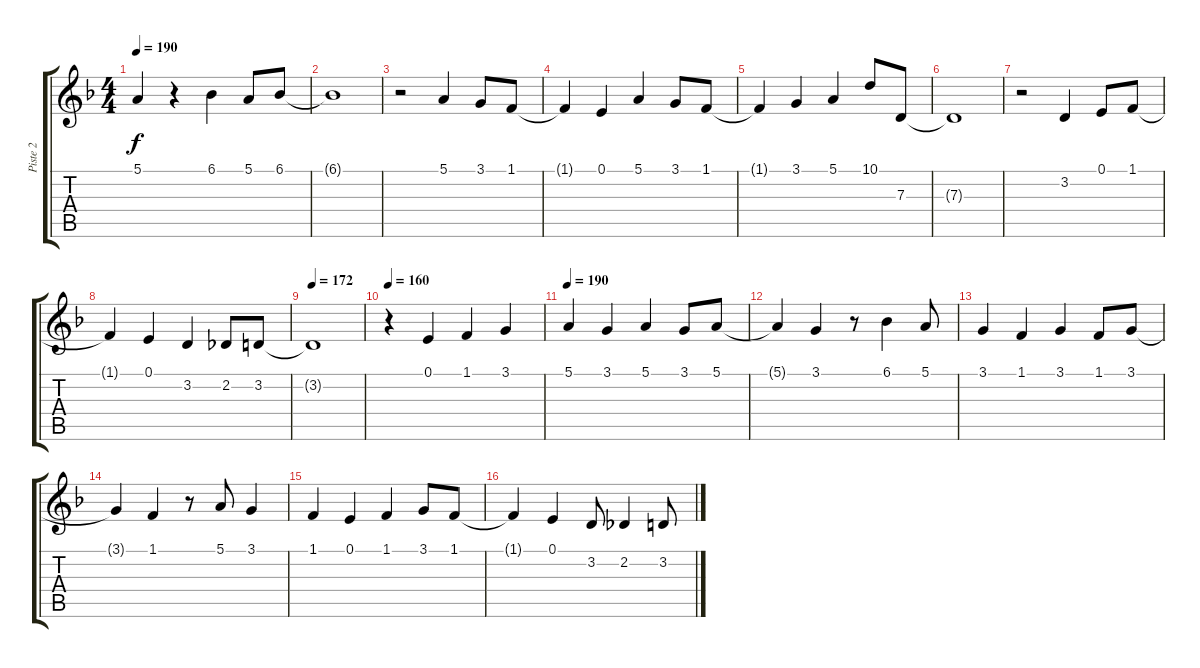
\track ("Piste 2" "Piste 2") {instrument tangoaccordion}
\staff {score tabs}
\tuning (E4 B3 G3 D3 A2 E2) {hide}
\ts (4 4)
\tempo 190
\clef g2
\ks dminor
5.1{t}.4{dy f} r.4 6.1.4 5.1.8 6.1.8 |
6.1{t}.1 |
r.2 5.1.4 3.1.8 1.1.8 |
1.1{t}.4 0.1.4 5.1.4 3.1.8 1.1.8 |
1.1{t}.4 3.1.4 5.1.4 10.1.8 7.3.8 |
7.3{t}.1 |
r.2 3.2.4 0.1.8 1.1.8 |
1.1{t}.4 0.1.4 3.2.4 2.2.8 3.2.8 |
\tempo 172
3.2{t}.1 |
\tempo 160
r.4 0.1.4 1.1.4 3.1.4 |
\tempo 190
5.1.4 3.1.4 5.1.4 3.1.8 5.1.8 |
5.1{t}.4 3.1.4 r.8 6.1.4 5.1.8 |
3.1.4 1.1.4 3.1.4 1.1.8 3.1.8 |
3.1{t}.4 1.1.4 r.8 5.1.8 3.1.4 |
1.1.4 0.1.4 1.1.4 3.1.8 1.1.8 |
1.1{t}.4 0.1.4 3.2.8 2.2.4 3.2.8
